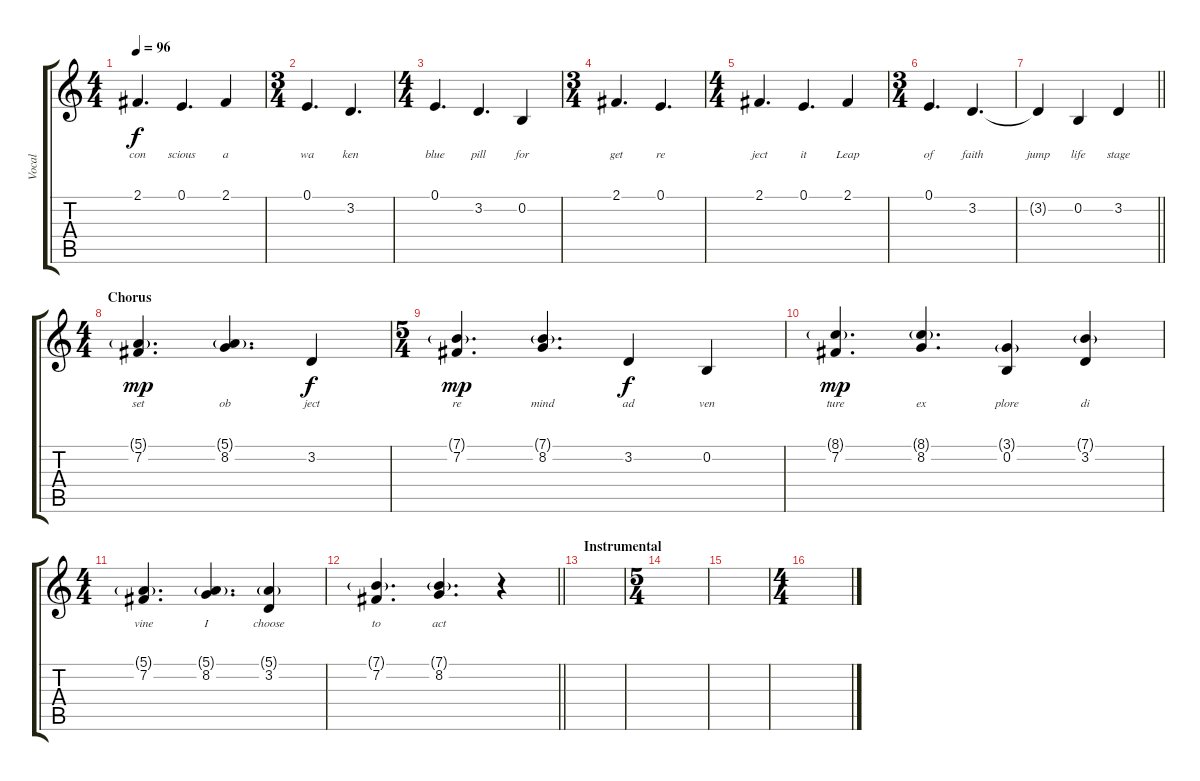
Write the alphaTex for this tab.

\track ("Vocal" "Vocal") {instrument acousticgrandpiano}
\staff {score tabs}
\tuning (E4 B3 G3 D3 A2 E2) {hide}
\ts (4 4)
\tempo 96
\clef g2
\ks c
2.1.4{d lyrics (0 "con") lyrics (1 "") lyrics (2 "") lyrics (3 "") lyrics (4 "") dy f} 0.1.4{d lyrics (0 "scious") lyrics (1 "") lyrics (2 "") lyrics (3 "") lyrics (4 "")} 2.1.4{lyrics (0 "a") lyrics (1 "") lyrics (2 "") lyrics (3 "") lyrics (4 "")} |
\ts (3 4)
0.1.4{d lyrics (0 "wa") lyrics (1 "") lyrics (2 "") lyrics (3 "") lyrics (4 "")} 3.2.4{d lyrics (0 "ken") lyrics (1 "") lyrics (2 "") lyrics (3 "") lyrics (4 "")} |
\ts (4 4)
0.1.4{d lyrics (0 "blue") lyrics (1 "") lyrics (2 "") lyrics (3 "") lyrics (4 "")} 3.2.4{d lyrics (0 "pill") lyrics (1 "") lyrics (2 "") lyrics (3 "") lyrics (4 "")} 0.2.4{lyrics (0 "for") lyrics (1 "") lyrics (2 "") lyrics (3 "") lyrics (4 "")} |
\ts (3 4)
2.1.4{d lyrics (0 "get") lyrics (1 "") lyrics (2 "") lyrics (3 "") lyrics (4 "")} 0.1.4{d lyrics (0 "re") lyrics (1 "") lyrics (2 "") lyrics (3 "") lyrics (4 "")} |
\ts (4 4)
2.1.4{d lyrics (0 "ject") lyrics (1 "") lyrics (2 "") lyrics (3 "") lyrics (4 "")} 0.1.4{d lyrics (0 "it") lyrics (1 "") lyrics (2 "") lyrics (3 "") lyrics (4 "")} 2.1.4{lyrics (0 "Leap") lyrics (1 "") lyrics (2 "") lyrics (3 "") lyrics (4 "")} |
\ts (3 4)
0.1.4{d lyrics (0 "of") lyrics (1 "") lyrics (2 "") lyrics (3 "") lyrics (4 "")} 3.2.4{d lyrics (0 "faith") lyrics (1 "") lyrics (2 "") lyrics (3 "") lyrics (4 "")} |
\barLineRight lightlight
3.2{t}.4{lyrics (0 "jump") lyrics (1 "") lyrics (2 "") lyrics (3 "") lyrics (4 "")} 0.2.4{lyrics (0 "life") lyrics (1 "") lyrics (2 "") lyrics (3 "") lyrics (4 "")} 3.2.4{lyrics (0 "stage") lyrics (1 "") lyrics (2 "") lyrics (3 "") lyrics (4 "")} |
\ts (4 4)
\section ("" "Chorus")
(5.1{g} 7.2).4{d lyrics (0 "set") lyrics (1 "") lyrics (2 "") lyrics (3 "") lyrics (4 "") dy mp} (5.1{g} 8.2).4{d lyrics (0 "ob") lyrics (1 "") lyrics (2 "") lyrics (3 "") lyrics (4 "")} 3.2.4{lyrics (0 "ject") lyrics (1 "") lyrics (2 "") lyrics (3 "") lyrics (4 "") dy f} |
\ts (5 4)
(7.1{g} 7.2).4{d lyrics (0 "re") lyrics (1 "") lyrics (2 "") lyrics (3 "") lyrics (4 "") dy mp} (7.1{g} 8.2).4{d lyrics (0 "mind") lyrics (1 "") lyrics (2 "") lyrics (3 "") lyrics (4 "")} 3.2.4{lyrics (0 "ad") lyrics (1 "") lyrics (2 "") lyrics (3 "") lyrics (4 "") dy f} 0.2.4{lyrics (0 "ven") lyrics (1 "") lyrics (2 "") lyrics (3 "") lyrics (4 "")} |
(8.1{g} 7.2).4{d lyrics (0 "ture") lyrics (1 "") lyrics (2 "") lyrics (3 "") lyrics (4 "") dy mp} (8.1{g} 8.2).4{d lyrics (0 "ex") lyrics (1 "") lyrics (2 "") lyrics (3 "") lyrics (4 "")} (3.1{g} 0.2).4{lyrics (0 "plore") lyrics (1 "") lyrics (2 "") lyrics (3 "") lyrics (4 "")} (7.1{g} 3.2).4{lyrics (0 "di") lyrics (1 "") lyrics (2 "") lyrics (3 "") lyrics (4 "")} |
\ts (4 4)
(5.1{g} 7.2).4{d lyrics (0 "vine") lyrics (1 "") lyrics (2 "") lyrics (3 "") lyrics (4 "")} (5.1{g} 8.2).4{d lyrics (0 "I") lyrics (1 "") lyrics (2 "") lyrics (3 "") lyrics (4 "")} (5.1{g} 3.2).4{lyrics (0 "choose") lyrics (1 "") lyrics (2 "") lyrics (3 "") lyrics (4 "")} |
\barLineRight lightlight
(7.1{g} 7.2).4{d lyrics (0 "to") lyrics (1 "") lyrics (2 "") lyrics (3 "") lyrics (4 "")} (7.1{g} 8.2).4{d lyrics (0 "act") lyrics (1 "") lyrics (2 "") lyrics (3 "") lyrics (4 "")} r.4 |
\section ("" "Instrumental")
|
\ts (5 4)
|
|
\ts (4 4)
